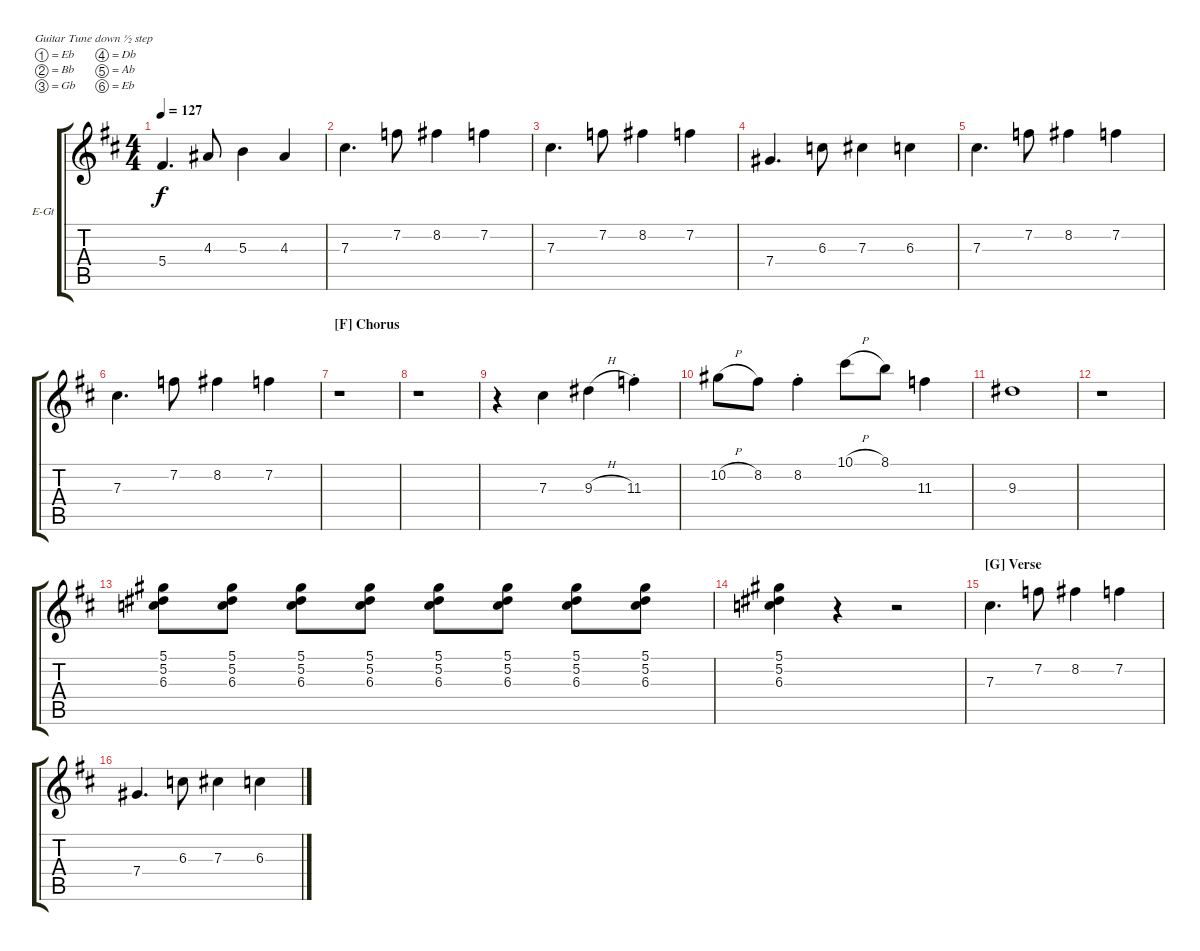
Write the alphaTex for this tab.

\bracketExtendMode groupsimilarinstruments
\firstSystemTrackNameOrientation horizontal
\otherSystemsTrackNameOrientation horizontal
\track ("Guitar 1" "E-Gt") {instrument distortionguitar}
\staff {score tabs}
\tuning (Eb4 Bb3 Gb3 Db3 Ab2 Eb2)
\ts (4 4)
\tempo 127
\clef g2
\scale
1.06305
\ks d
5.4.4{d dy f} 4.3.8 5.3.4 4.3.4 |
\scale
0.936948 7.3.4{d} 7.2.8 8.2.4 7.2.4 |
\scale
1.06305 7.3.4{d} 7.2.8 8.2.4 7.2.4 |
\scale
0.936948 7.4.4{d} 6.3.8 7.3.4 6.3.4 |
\scale
1.06305 7.3.4{d} 7.2.8 8.2.4 7.2.4 |
\scale
0.936948 7.3.4{d} 7.2.8 8.2.4 7.2.4 |
\section ("F" "Chorus")
\scale
1.06305 r.1 |
\scale
0.936948 r.1 |
\scale
1.06305 r.4 7.3.4 9.3{h}.4 11.3{st}.4 |
\scale
0.936948 10.2{h}.8 8.2.8 8.2{st}.4 10.1{h}.8 8.1.8 11.3.4 |
\scale
1.06305 9.3.1 |
\scale
0.936948 r.1 |
\scale
1.06305 (5.1 5.2 6.3).8 (5.1 5.2 6.3).8 (5.1 5.2 6.3).8 (5.1 5.2 6.3).8 (5.1 5.2 6.3).8 (5.1 5.2 6.3).8 (5.1 5.2 6.3).8 (5.1 5.2 6.3).8 |
\scale
0.936948 (5.1 5.2 6.3).4 r.4 r.2 |
\section ("G" "Verse")
\scale
1.06305 7.3.4{d} 7.2.8 8.2.4 7.2.4 |
\scale
0.936948 7.4.4{d} 6.3.8 7.3.4 6.3.4
